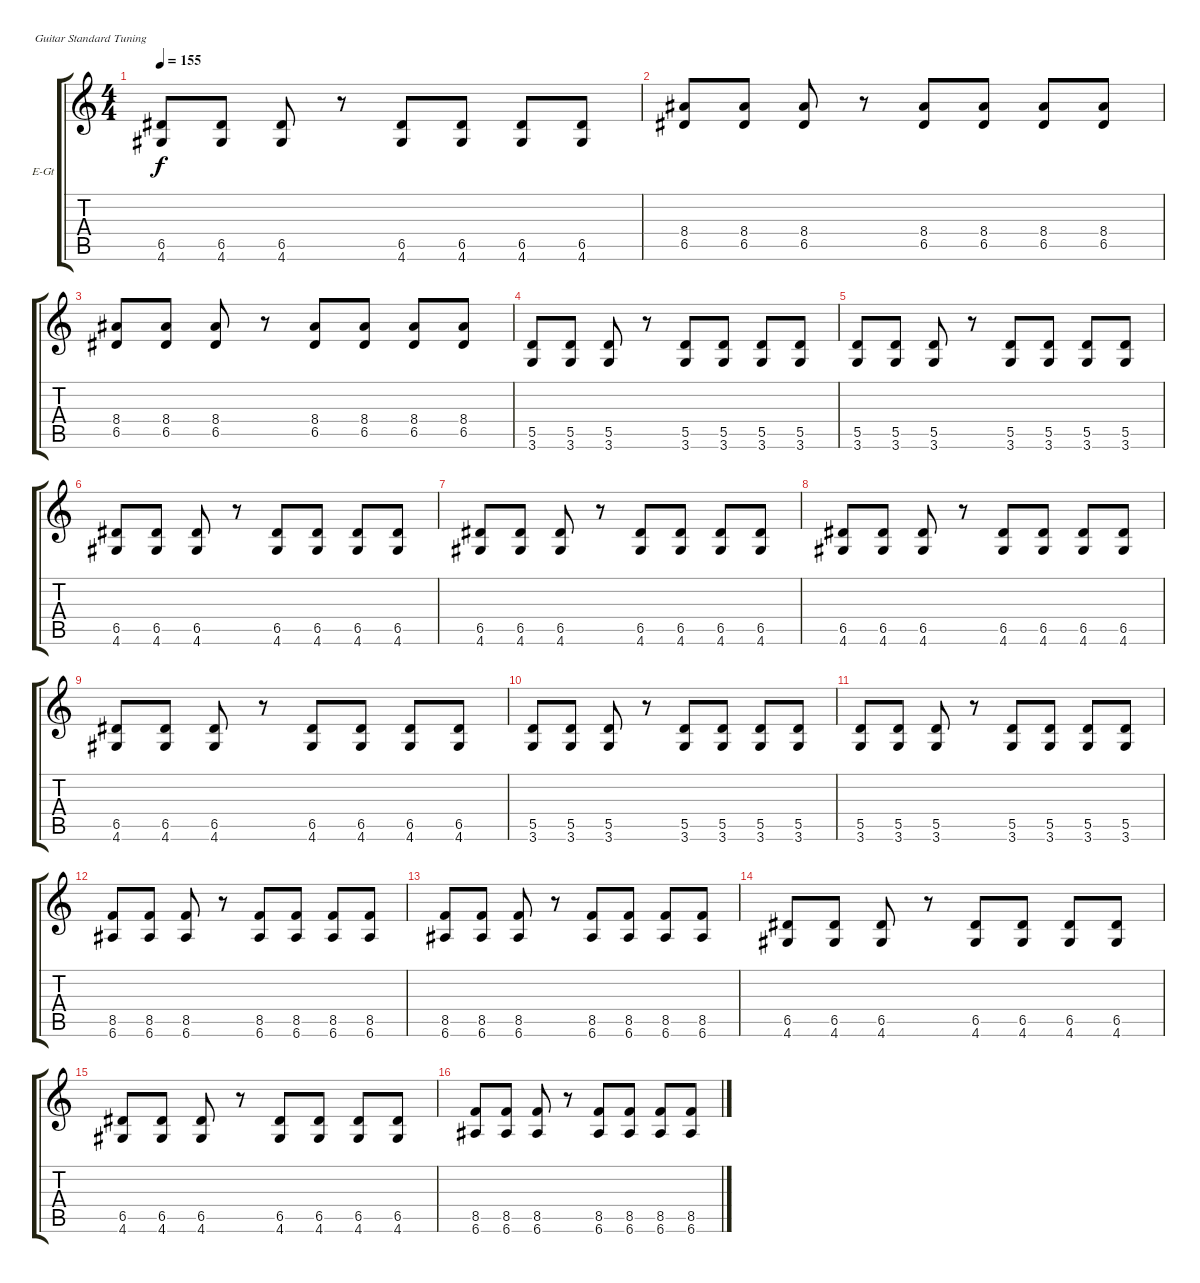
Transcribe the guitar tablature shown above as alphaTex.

\defaultSystemsLayout 4
\bracketExtendMode groupsimilarinstruments
\firstSystemTrackNameOrientation horizontal
\otherSystemsTrackNameOrientation horizontal
\track ("Electric Guitar" "E-Gt") {instrument distortionguitar}
\staff {score tabs}
\tuning (E4 B3 G3 D3 A2 E2)
\ts (4 4)
\tempo 155
\clef g2
\ks c
(4.6 6.5).8{dy f} (4.6 6.5).8 (4.6 6.5).8 r.8 (4.6 6.5).8 (4.6 6.5).8 (4.6 6.5).8 (4.6 6.5).8 |
(6.5 8.4).8 (6.5 8.4).8 (6.5 8.4).8 r.8 (8.4 6.5).8 (8.4 6.5).8 (8.4 6.5).8 (8.4 6.5).8 |
(6.5 8.4).8 (6.5 8.4).8 (6.5 8.4).8 r.8 (8.4 6.5).8 (8.4 6.5).8 (8.4 6.5).8 (8.4 6.5).8 |
(3.6 5.5).8 (3.6 5.5).8 (3.6 5.5).8 r.8 (3.6 5.5).8 (3.6 5.5).8 (3.6 5.5).8 (3.6 5.5).8 |
(3.6 5.5).8 (3.6 5.5).8 (3.6 5.5).8 r.8 (3.6 5.5).8 (3.6 5.5).8 (3.6 5.5).8 (3.6 5.5).8 |
(4.6 6.5).8 (4.6 6.5).8 (4.6 6.5).8 r.8 (4.6 6.5).8 (4.6 6.5).8 (4.6 6.5).8 (4.6 6.5).8 |
(4.6 6.5).8 (4.6 6.5).8 (4.6 6.5).8 r.8 (4.6 6.5).8 (4.6 6.5).8 (4.6 6.5).8 (4.6 6.5).8 |
(4.6 6.5).8 (4.6 6.5).8 (4.6 6.5).8 r.8 (4.6 6.5).8 (4.6 6.5).8 (4.6 6.5).8 (4.6 6.5).8 |
(4.6 6.5).8 (4.6 6.5).8 (4.6 6.5).8 r.8 (4.6 6.5).8 (4.6 6.5).8 (4.6 6.5).8 (4.6 6.5).8 |
(3.6 5.5).8 (3.6 5.5).8 (3.6 5.5).8 r.8 (3.6 5.5).8 (3.6 5.5).8 (3.6 5.5).8 (3.6 5.5).8 |
(3.6 5.5).8 (3.6 5.5).8 (3.6 5.5).8 r.8 (3.6 5.5).8 (3.6 5.5).8 (3.6 5.5).8 (3.6 5.5).8 |
(6.6 8.5).8 (6.6 8.5).8 (6.6 8.5).8 r.8 (6.6 8.5).8 (6.6 8.5).8 (6.6 8.5).8 (6.6 8.5).8 |
(6.6 8.5).8 (6.6 8.5).8 (6.6 8.5).8 r.8 (6.6 8.5).8 (6.6 8.5).8 (6.6 8.5).8 (6.6 8.5).8 |
(4.6 6.5).8 (4.6 6.5).8 (4.6 6.5).8 r.8 (4.6 6.5).8 (4.6 6.5).8 (4.6 6.5).8 (4.6 6.5).8 |
(4.6 6.5).8 (4.6 6.5).8 (4.6 6.5).8 r.8 (4.6 6.5).8 (4.6 6.5).8 (4.6 6.5).8 (4.6 6.5).8 |
(6.6 8.5).8 (6.6 8.5).8 (6.6 8.5).8 r.8 (6.6 8.5).8 (6.6 8.5).8 (6.6 8.5).8 (6.6 8.5).8
